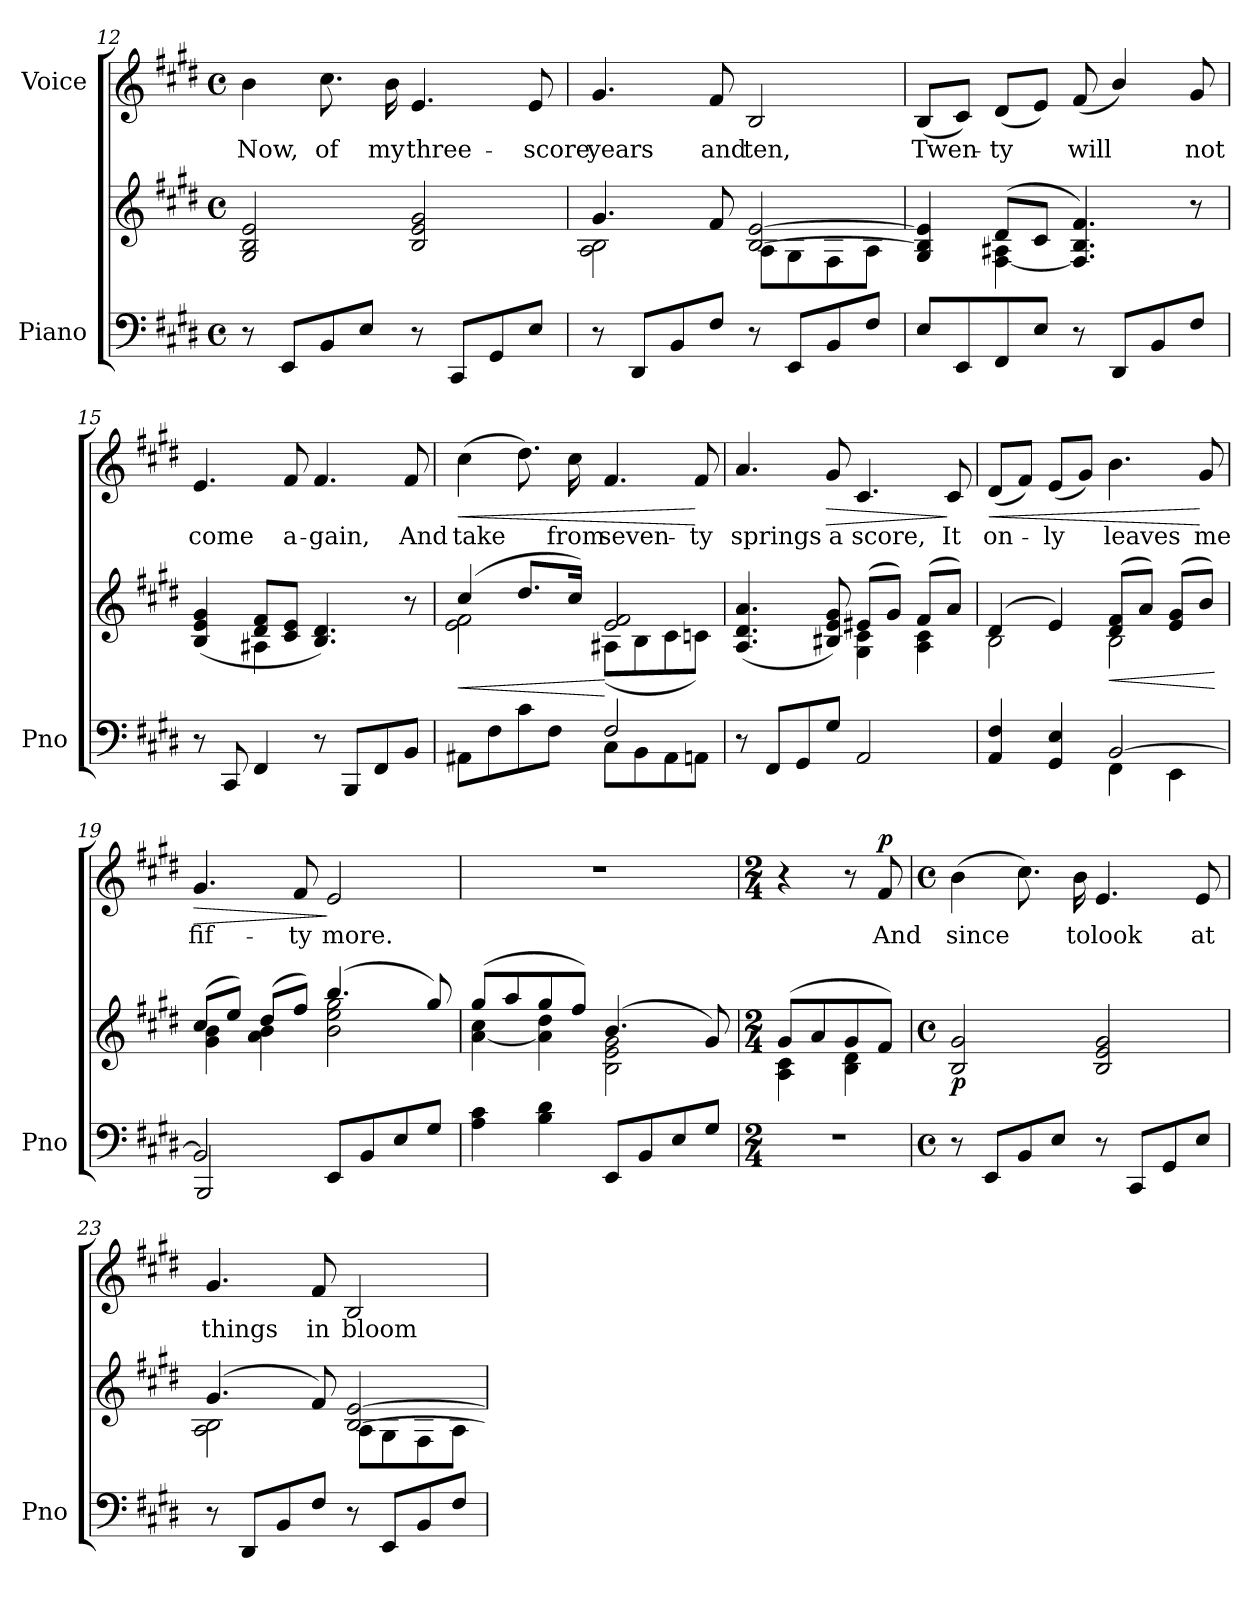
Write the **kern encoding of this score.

**kern	**kern	**dynam	**kern	**text	**dynam
*part2	*part2	*part2	*part1	*part1	*part1
*staff3	*staff2	*staff2/3	*staff1	*staff1	*staff1
*I"Piano	*	*	*I"Voice	*	*
*I'Pno	*	*	*	*	*
*clefF4	*clefG2	*	*clefG2	*	*
*k[f#c#g#d#]	*k[f#c#g#d#]	*	*k[f#c#g#d#]	*	*
*M4/4	*M4/4	*	*M4/4	*	*
*met(c)	*met(c)	*	*met(c)	*	*
=12	=12	=12	=12	=12	=12
8r	2G#/ 2B/ 2e/	.	4b\	Now,	.
8EE/L	.	.	.	.	.
8BB/	.	.	8.cc#\	of	.
8E/J	.	.	.	.	.
.	.	.	16b\	my	.
8r	2B/ 2e/ 2g#/	.	4.e/	three-	.
8CC#/L	.	.	.	.	.
8GG#/	.	.	.	.	.
8E/J	.	.	8e/	-score	.
=13	=13	=13	=13	=13	=13
*	*^	*	*	*	*
8r	4.g#/	2A\ 2B\	.	4.g#/	years	.
8DD#/L	.	.	.	.	.	.
8BB/	.	.	.	.	.	.
8F#/J	8f#/	.	.	8f#/	and	.
8r	[2B/ [2e/	8A\L	.	2B/	ten,	.
8EE/L	.	8G#\	.	.	.	.
8BB/	.	8F#\	.	.	.	.
8F#/J	.	8A\J	.	.	.	.
=14	=14	=14	=14	=14	=14	=14
8E/L	4G#/ 4B/] 4e/]	4ryy	.	(8B/L	Twen-	.
8EE/	.	.	.	8c#/J)	.	.
8FF#/	(8d#/L	[4F#\ 4A#X\	.	(8d#/L	-ty	.
8E/J	8c#/J	.	.	8e/J)	.	.
8r	4.F#/] 4.B/ 4.f#/)	2ryy	.	(8f#/	will	.
8DD#/L	.	.	.	4b/)	.	.
8BB/	.	.	.	.	.	.
8F#/J	8r	.	.	8g#/	not	.
=15	=15	=15	=15	=15	=15	=15
8r	(>4B/ 4e/ 4g#/	4ryy	.	4.e/	come	.
8CC#/	.	.	.	.	.	.
4FF#/	8d#/ 8f#/L	4A#X\	.	.	.	.
.	8c#/ 8e/J	.	.	8f#/	a-	.
8r	4.B/ 4.d#/)	2ryy	.	4.f#/	-gain,	.
8BBB/L	.	.	.	.	.	.
8FF#/	.	.	.	.	.	.
8BB/J	8r	.	.	8f#/	And	.
=16	=16	=16	=16	=16	=16	=16
*^	*	*	*	*	*	*
!	!	!	!	!LO:HP:b	!	!	!LO:HP:b
8AA#X\L	2ryy	(4cc#/	2e\ 2f#\	<	(4cc#\	take	<
8F#\	.	.	.	.	.	.	.
8c#\	.	8.dd#/L	.	.	8.dd#\)	.	.
8F#\J	.	.	.	.	.	.	.
.	.	16cc#/Jk)	.	.	16cc#\	from	.
2F#/	8C#\L	2e/ 2f#/	(8A#X\L	[	4.f#/	seven-	.
.	8BB\	.	8B\	.	.	.	.
.	8AA#\	.	8c#\	.	.	.	.
.	8AAn\J	.	8cn\J)	.	8f#/	-ty	[
*v	*v	*	*	*	*	*	*
=17	=17	=17	=17	=17	=17	=17
8r	(>4.A/ 4.d#/ 4.a/	2ryy	.	4.a/	springs	.
8FF#/L	.	.	.	.	.	.
8GG#/	.	.	.	.	.	.
!	!	!	!	!	!	!LO:HP:b
8G#/J	8B#X/ 8e/ 8g#/)	.	.	8g#/	a	>
2AA/	(8e#X/L	4G#\ 4c#\	.	4.c#/	score,	.
.	8g#/J)	.	.	.	.	.
.	(8f#/L	4A\ 4c#\	.	.	.	.
.	8a/J)	.	.	8c#/	It	]
=18	=18	=18	=18	=18	=18	=18
*^	*	*	*	*	*	*
!	!	!	!	!	!	!	!LO:HP:b
4AA/ 4F#/	2ryy	(4d#/	2B\	.	(8d#/L	on-	<
.	.	.	.	.	8f#/J)	.	.
4GG#/ 4E/	.	4e/)	.	.	(8e/L	-ly	.
.	.	.	.	.	8g#/J)	.	.
!	!	!	!	!LO:HP:b	!	!	!
[2BB/	4FF#\	(8d#/ 8f#/L	2B\	<	4.b\	leaves	.
.	.	8a/J)	.	.	.	.	.
.	4EE\	(8e/ 8g#/L	.	.	.	.	.
.	.	8b/J)	.	.	8g#/	me	[
*v	*v	*	*	*	*	*	*
*	*v	*v	*	*	*	*
.	.	[	.	.	.
=19	=19	=19	=19	=19	=19
*^	*^	*	*	*	*
!	!	!	!	!	!	!	!LO:HP:b
2BB/]	2BBB/	(8cc#/L	4g#\ 4b\	.	4.g#/	fif-	>
.	.	8ee/J)	.	.	.	.	.
.	.	(8dd#/L	4a\ 4b\	.	.	.	.
.	.	8ff#/J)	.	.	8f#/	-ty	.
8EE/L	2ryy	(4.bb/	2b\ 2ee\ 2gg#\	.	2e/	more.	]
8BB/	.	.	.	.	.	.	.
8E/	.	.	.	.	.	.	.
8G#/J	.	8gg#/)	.	.	.	.	.
*v	*v	*	*	*	*	*	*
=20	=20	=20	=20	=20	=20	=20
4A\ 4c#\	(8gg#/L	[4a\ 4cc#\	.	1r	.	.
.	8aa/	.	.	.	.	.
4B\ 4d#\	8gg#/	4a\] 4dd#\	.	.	.	.
.	8ff#/J)	.	.	.	.	.
8EE/L	(4.b/	2B\ 2e\ 2g#\	.	.	.	.
8BB/	.	.	.	.	.	.
8E/	.	.	.	.	.	.
8G#/J	8g#/)	.	.	.	.	.
=21	=21	=21	=21	=21	=21	=21
*M2/4	*M2/4	*	*	*M2/4	*	*
2r	(8g#/L	4A\ 4c#\	.	4r	.	.
.	8a/	.	.	.	.	.
.	8g#/	4B\ 4d#\	.	8r	.	.
!	!	!	!	!	!	!LO:DY:a
.	8f#/J)	.	.	8f#/	And	p
*	*v	*v	*	*	*	*
=22	=22	=22	=22	=22	=22
*M4/4	*M4/4	*	*M4/4	*	*
*met(c)	*met(c)	*	*met(c)	*	*
!	!	!LO:DY:b	!	!	!
8r	2B/ 2g#/	p	(4b\	since	.
8EE/L	.	.	.	.	.
8BB/	.	.	8.cc#\)	.	.
8E/J	.	.	.	.	.
.	.	.	16b\	to	.
8r	2B/ 2e/ 2g#/	.	4.e/	look	.
8CC#/L	.	.	.	.	.
8GG#/	.	.	.	.	.
8E/J	.	.	8e/	at	.
=23	=23	=23	=23	=23	=23
*	*^	*	*	*	*
8r	(4.g#/	2A\ 2B\	.	4.g#/	things	.
8DD#/L	.	.	.	.	.	.
8BB/	.	.	.	.	.	.
8F#/J	8f#/)	.	.	8f#/	in	.
8r	[2B/ [2e/	8A\L	.	2B/	bloom	.
8EE/L	.	8G#\	.	.	.	.
8BB/	.	8F#\	.	.	.	.
8F#/J	.	8A\J	.	.	.	.
*	*v	*v	*	*	*	*
=	=	=	=	=	=
*-	*-	*-	*-	*-	*-
